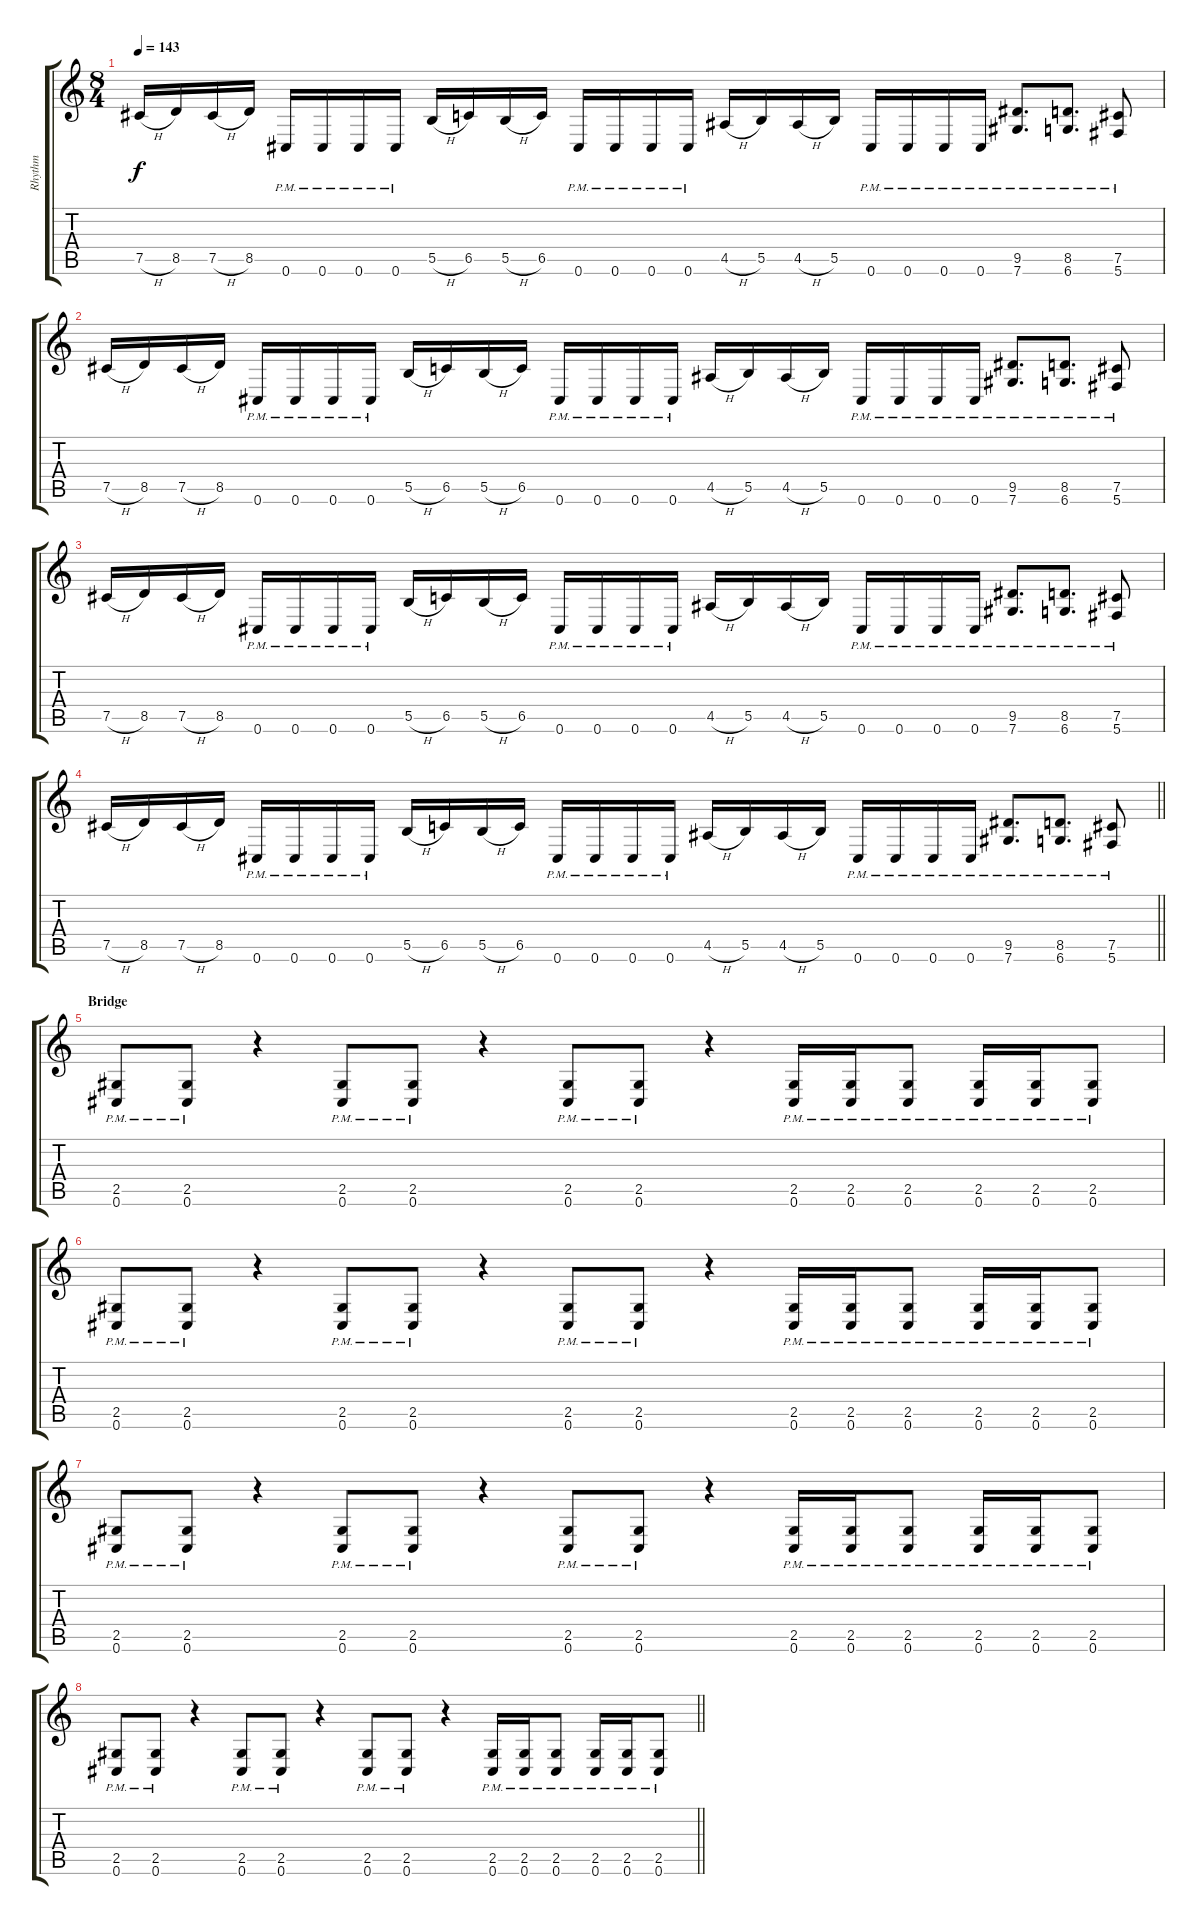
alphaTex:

\track ("Rhythm" "Rhythm") {instrument distortionguitar}
\staff {score tabs}
\tuning (Db4 Ab3 E3 B2 Gb2 Db2) {hide}
\ts (8 4)
\tempo 143
\clef g2
\ks c
7.5{h}.16{dy f} 8.5.16 7.5{h}.16 8.5.16 0.6{pm}.16 0.6{pm}.16 0.6{pm}.16 0.6{pm}.16 5.5{h}.16 6.5.16 5.5{h}.16 6.5.16 0.6{pm}.16 0.6{pm}.16 0.6{pm}.16 0.6{pm}.16 4.5{h}.16 5.5.16 4.5{h}.16 5.5.16 0.6{pm}.16 0.6{pm}.16 0.6{pm}.16 0.6{pm}.16 (9.5{pm} 7.6{pm}).8{d} (8.5{pm} 6.6{pm}).8{d} (7.5{pm} 5.6{pm}).8 |
7.5{h}.16 8.5.16 7.5{h}.16 8.5.16 0.6{pm}.16 0.6{pm}.16 0.6{pm}.16 0.6{pm}.16 5.5{h}.16 6.5.16 5.5{h}.16 6.5.16 0.6{pm}.16 0.6{pm}.16 0.6{pm}.16 0.6{pm}.16 4.5{h}.16 5.5.16 4.5{h}.16 5.5.16 0.6{pm}.16 0.6{pm}.16 0.6{pm}.16 0.6{pm}.16 (9.5{pm} 7.6{pm}).8{d} (8.5{pm} 6.6{pm}).8{d} (7.5{pm} 5.6{pm}).8 |
7.5{h}.16 8.5.16 7.5{h}.16 8.5.16 0.6{pm}.16 0.6{pm}.16 0.6{pm}.16 0.6{pm}.16 5.5{h}.16 6.5.16 5.5{h}.16 6.5.16 0.6{pm}.16 0.6{pm}.16 0.6{pm}.16 0.6{pm}.16 4.5{h}.16 5.5.16 4.5{h}.16 5.5.16 0.6{pm}.16 0.6{pm}.16 0.6{pm}.16 0.6{pm}.16 (9.5{pm} 7.6{pm}).8{d} (8.5{pm} 6.6{pm}).8{d} (7.5{pm} 5.6{pm}).8 |
\barLineRight lightlight
7.5{h}.16 8.5.16 7.5{h}.16 8.5.16 0.6{pm}.16 0.6{pm}.16 0.6{pm}.16 0.6{pm}.16 5.5{h}.16 6.5.16 5.5{h}.16 6.5.16 0.6{pm}.16 0.6{pm}.16 0.6{pm}.16 0.6{pm}.16 4.5{h}.16 5.5.16 4.5{h}.16 5.5.16 0.6{pm}.16 0.6{pm}.16 0.6{pm}.16 0.6{pm}.16 (9.5{pm} 7.6{pm}).8{d} (8.5{pm} 6.6{pm}).8{d} (7.5{pm} 5.6{pm}).8 |
\section ("" "Bridge")
(2.5{pm} 0.6{pm}).8 (2.5{pm} 0.6{pm}).8 r.4 (2.5{pm} 0.6{pm}).8 (2.5{pm} 0.6{pm}).8 r.4 (2.5{pm} 0.6{pm}).8 (2.5{pm} 0.6{pm}).8 r.4 (2.5{pm} 0.6{pm}).16 (2.5{pm} 0.6{pm}).16 (2.5{pm} 0.6{pm}).8 (2.5{pm} 0.6{pm}).16 (2.5{pm} 0.6{pm}).16 (2.5{pm} 0.6{pm}).8 |
(2.5{pm} 0.6{pm}).8 (2.5{pm} 0.6{pm}).8 r.4 (2.5{pm} 0.6{pm}).8 (2.5{pm} 0.6{pm}).8 r.4 (2.5{pm} 0.6{pm}).8 (2.5{pm} 0.6{pm}).8 r.4 (2.5{pm} 0.6{pm}).16 (2.5{pm} 0.6{pm}).16 (2.5{pm} 0.6{pm}).8 (2.5{pm} 0.6{pm}).16 (2.5{pm} 0.6{pm}).16 (2.5{pm} 0.6{pm}).8 |
(2.5{pm} 0.6{pm}).8 (2.5{pm} 0.6{pm}).8 r.4 (2.5{pm} 0.6{pm}).8 (2.5{pm} 0.6{pm}).8 r.4 (2.5{pm} 0.6{pm}).8 (2.5{pm} 0.6{pm}).8 r.4 (2.5{pm} 0.6{pm}).16 (2.5{pm} 0.6{pm}).16 (2.5{pm} 0.6{pm}).8 (2.5{pm} 0.6{pm}).16 (2.5{pm} 0.6{pm}).16 (2.5{pm} 0.6{pm}).8 |
\barLineRight lightlight
(2.5{pm} 0.6{pm}).8 (2.5{pm} 0.6{pm}).8 r.4 (2.5{pm} 0.6{pm}).8 (2.5{pm} 0.6{pm}).8 r.4 (2.5{pm} 0.6{pm}).8 (2.5{pm} 0.6{pm}).8 r.4 (2.5{pm} 0.6{pm}).16 (2.5{pm} 0.6{pm}).16 (2.5{pm} 0.6{pm}).8 (2.5{pm} 0.6{pm}).16 (2.5{pm} 0.6{pm}).16 (2.5{pm} 0.6{pm}).8
